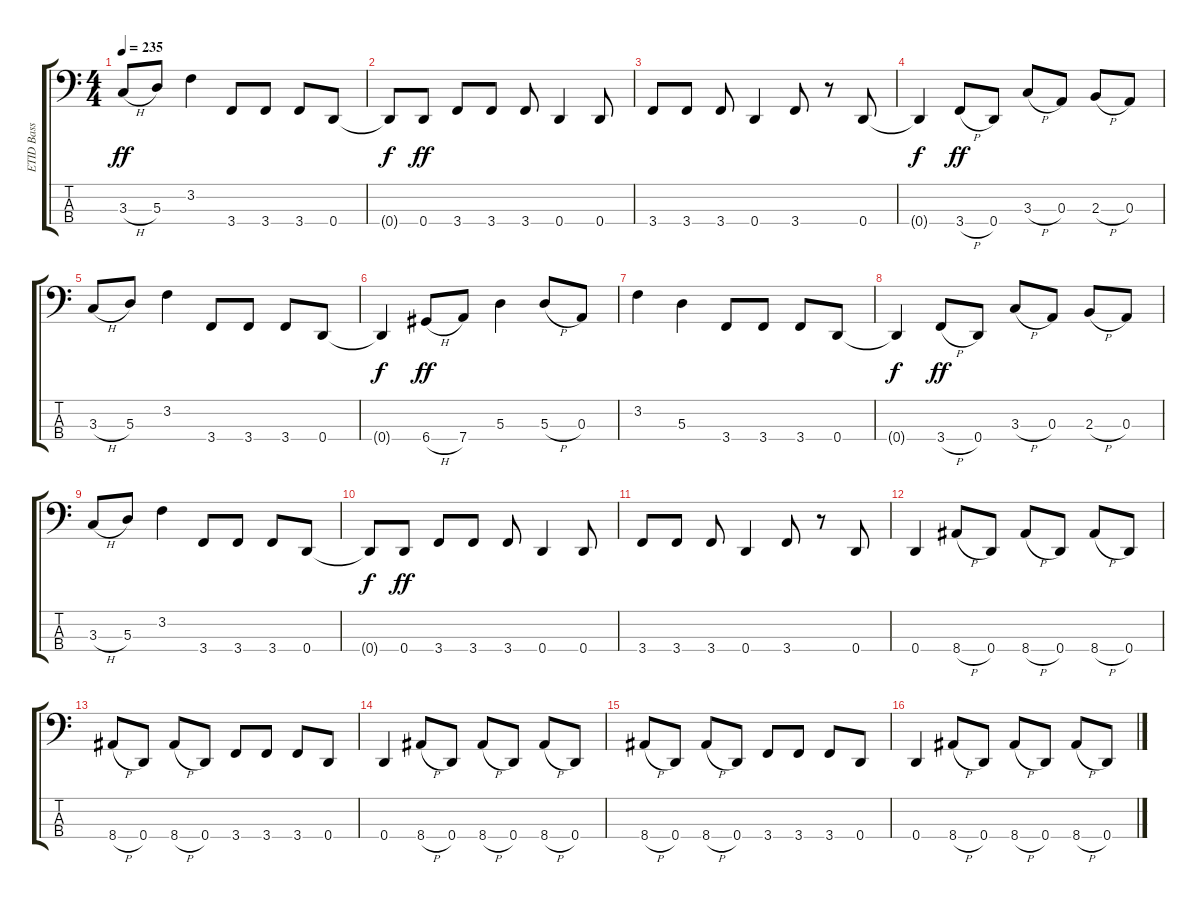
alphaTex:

\track ("ETID Bass" "ETID Bass") {instrument slapbass1}
\staff {score tabs}
\tuning (G2 D2 A1 D1) {hide}
\ts (4 4)
\tempo 235
\clef f4
\ks c
3.3{h}.8{dy ff} 5.3.8 3.2.4 3.4.8 3.4.8 3.4.8 0.4.8 |
0.4{t}.8{dy f} 0.4.8{dy ff} 3.4.8 3.4.8 3.4.8 0.4.4 0.4.8 |
3.4.8 3.4.8 3.4.8 0.4.4 3.4.8 r.8 0.4.8 |
0.4{t}.4{dy f} 3.4{h}.8{dy ff} 0.4.8 3.3{h}.8 0.3.8 2.3{h}.8 0.3.8 |
3.3{h}.8 5.3.8 3.2.4 3.4.8 3.4.8 3.4.8 0.4.8 |
0.4{t}.4{dy f} 6.4{h}.8{dy ff} 7.4.8 5.3.4 5.3{h}.8 0.3.8 |
3.2.4 5.3.4 3.4.8 3.4.8 3.4.8 0.4.8 |
0.4{t}.4{dy f} 3.4{h}.8{dy ff} 0.4.8 3.3{h}.8 0.3.8 2.3{h}.8 0.3.8 |
3.3{h}.8 5.3.8 3.2.4 3.4.8 3.4.8 3.4.8 0.4.8 |
0.4{t}.8{dy f} 0.4.8{dy ff} 3.4.8 3.4.8 3.4.8 0.4.4 0.4.8 |
3.4.8 3.4.8 3.4.8 0.4.4 3.4.8 r.8 0.4.8 |
0.4.4 8.4{h}.8 0.4.8 8.4{h}.8 0.4.8 8.4{h}.8 0.4.8 |
8.4{h}.8 0.4.8 8.4{h}.8 0.4.8 3.4.8 3.4.8 3.4.8 0.4.8 |
0.4.4 8.4{h}.8 0.4.8 8.4{h}.8 0.4.8 8.4{h}.8 0.4.8 |
8.4{h}.8 0.4.8 8.4{h}.8 0.4.8 3.4.8 3.4.8 3.4.8 0.4.8 |
0.4.4 8.4{h}.8 0.4.8 8.4{h}.8 0.4.8 8.4{h}.8 0.4.8
